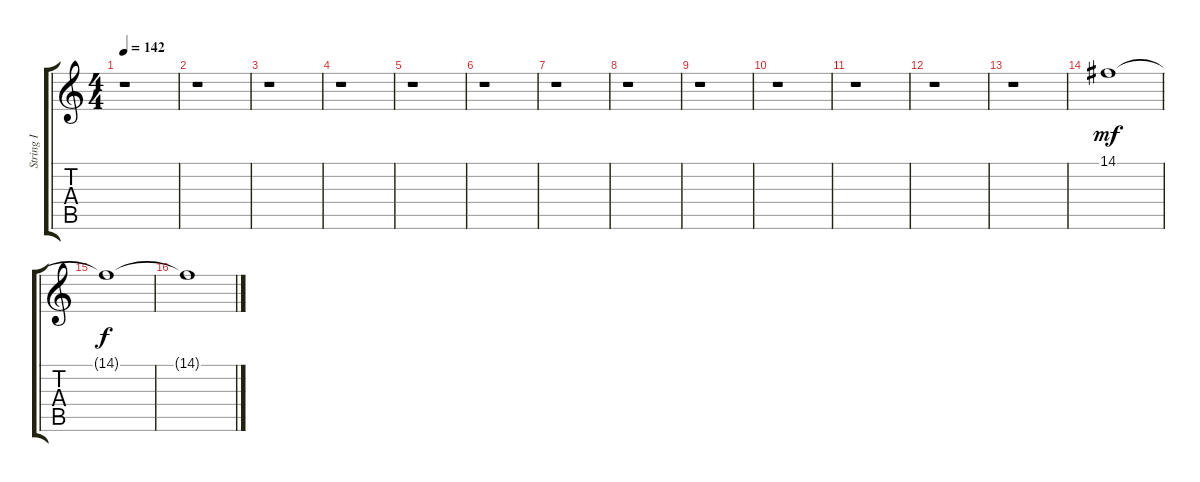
\track ("String I" "String I") {instrument pad2warm}
\staff {score tabs}
\tuning (E4 B3 G3 D3 A2 E2) {hide}
\ts (4 4)
\tempo 142
\clef g2
\ks c
r.1{dy f} |
r.1 |
r.1 |
r.1 |
r.1 |
r.1 |
r.1 |
r.1 |
r.1 |
r.1 |
r.1 |
r.1 |
r.1 |
14.1.1{dy mf} |
14.1{t}.1{dy f} |
14.1{t}.1
